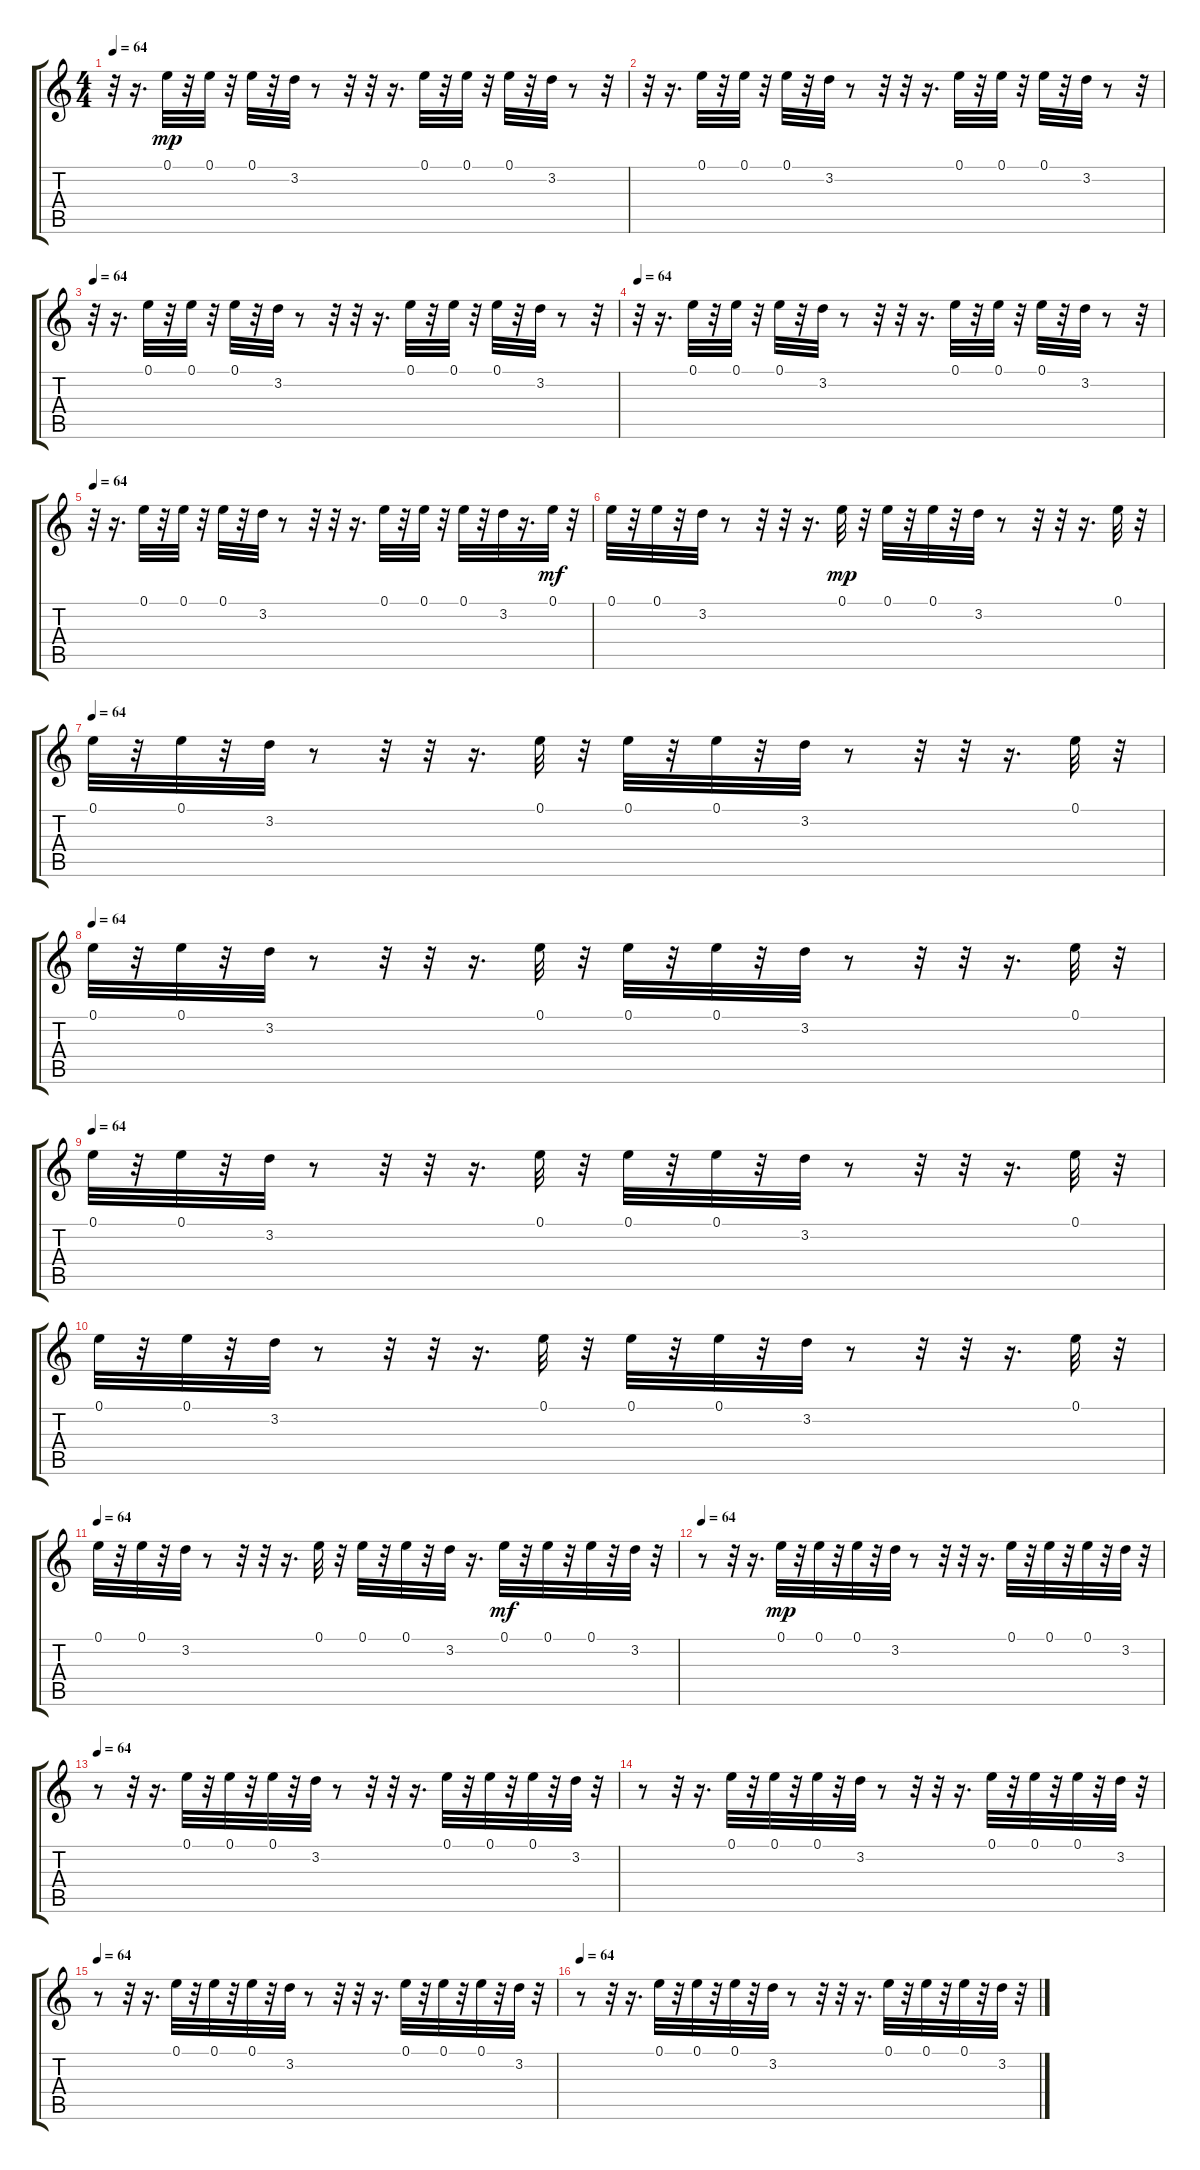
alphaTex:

\track "" {instrument acousticguitarnylon}
\staff {score tabs}
\tuning (E4 B3 G3 D3 A2 E2) {hide}
\ts (4 4)
\tempo 64
\clef g2
\ks c
r.32{dy mp} r.16{d} 0.1.32 r.32 0.1.32 r.32 0.1.32 r.32 3.2.32 r.8 r.32 r.32 r.16{d} 0.1.32 r.32 0.1.32 r.32 0.1.32 r.32 3.2.32 r.8 r.32 |
r.32 r.16{d} 0.1.32 r.32 0.1.32 r.32 0.1.32 r.32 3.2.32 r.8 r.32 r.32 r.16{d} 0.1.32 r.32 0.1.32 r.32 0.1.32 r.32 3.2.32 r.8 r.32 |
\tempo 64
r.32 r.16{d} 0.1.32 r.32 0.1.32 r.32 0.1.32 r.32 3.2.32 r.8 r.32 r.32 r.16{d} 0.1.32 r.32 0.1.32 r.32 0.1.32 r.32 3.2.32 r.8 r.32 |
\tempo 64
r.32 r.16{d} 0.1.32 r.32 0.1.32 r.32 0.1.32 r.32 3.2.32 r.8 r.32 r.32 r.16{d} 0.1.32 r.32 0.1.32 r.32 0.1.32 r.32 3.2.32 r.8 r.32 |
\tempo 64
r.32 r.16{d} 0.1.32 r.32 0.1.32 r.32 0.1.32 r.32 3.2.32 r.8 r.32 r.32 r.16{d} 0.1.32 r.32 0.1.32 r.32 0.1.32 r.32 3.2.32 r.16{d} 0.1.32{dy mf} r.32 |
0.1.32 r.32 0.1.32 r.32 3.2.32 r.8 r.32 r.32 r.16{d} 0.1.32{dy mp} r.32 0.1.32 r.32 0.1.32 r.32 3.2.32 r.8 r.32 r.32 r.16{d} 0.1.32 r.32 |
\tempo 64
0.1.32 r.32 0.1.32 r.32 3.2.32 r.8 r.32 r.32 r.16{d} 0.1.32 r.32 0.1.32 r.32 0.1.32 r.32 3.2.32 r.8 r.32 r.32 r.16{d} 0.1.32 r.32 |
\tempo 64
0.1.32 r.32 0.1.32 r.32 3.2.32 r.8 r.32 r.32 r.16{d} 0.1.32 r.32 0.1.32 r.32 0.1.32 r.32 3.2.32 r.8 r.32 r.32 r.16{d} 0.1.32 r.32 |
\tempo 64
0.1.32 r.32 0.1.32 r.32 3.2.32 r.8 r.32 r.32 r.16{d} 0.1.32 r.32 0.1.32 r.32 0.1.32 r.32 3.2.32 r.8 r.32 r.32 r.16{d} 0.1.32 r.32 |
0.1.32 r.32 0.1.32 r.32 3.2.32 r.8 r.32 r.32 r.16{d} 0.1.32 r.32 0.1.32 r.32 0.1.32 r.32 3.2.32 r.8 r.32 r.32 r.16{d} 0.1.32 r.32 |
\tempo 64
0.1.32 r.32 0.1.32 r.32 3.2.32 r.8 r.32 r.32 r.16{d} 0.1.32 r.32 0.1.32 r.32 0.1.32 r.32 3.2.32 r.16{d} 0.1.32{dy mf} r.32 0.1.32 r.32 0.1.32 r.32 3.2.32 r.32 |
\tempo 64
r.8 r.32 r.16{d} 0.1.32{dy mp} r.32 0.1.32 r.32 0.1.32 r.32 3.2.32 r.8 r.32 r.32 r.16{d} 0.1.32 r.32 0.1.32 r.32 0.1.32 r.32 3.2.32 r.32 |
\tempo 64
r.8 r.32 r.16{d} 0.1.32 r.32 0.1.32 r.32 0.1.32 r.32 3.2.32 r.8 r.32 r.32 r.16{d} 0.1.32 r.32 0.1.32 r.32 0.1.32 r.32 3.2.32 r.32 |
r.8 r.32 r.16{d} 0.1.32 r.32 0.1.32 r.32 0.1.32 r.32 3.2.32 r.8 r.32 r.32 r.16{d} 0.1.32 r.32 0.1.32 r.32 0.1.32 r.32 3.2.32 r.32 |
\tempo 64
r.8 r.32 r.16{d} 0.1.32 r.32 0.1.32 r.32 0.1.32 r.32 3.2.32 r.8 r.32 r.32 r.16{d} 0.1.32 r.32 0.1.32 r.32 0.1.32 r.32 3.2.32 r.32 |
\tempo 64
r.8 r.32 r.16{d} 0.1.32 r.32 0.1.32 r.32 0.1.32 r.32 3.2.32 r.8 r.32 r.32 r.16{d} 0.1.32 r.32 0.1.32 r.32 0.1.32 r.32 3.2.32 r.32
